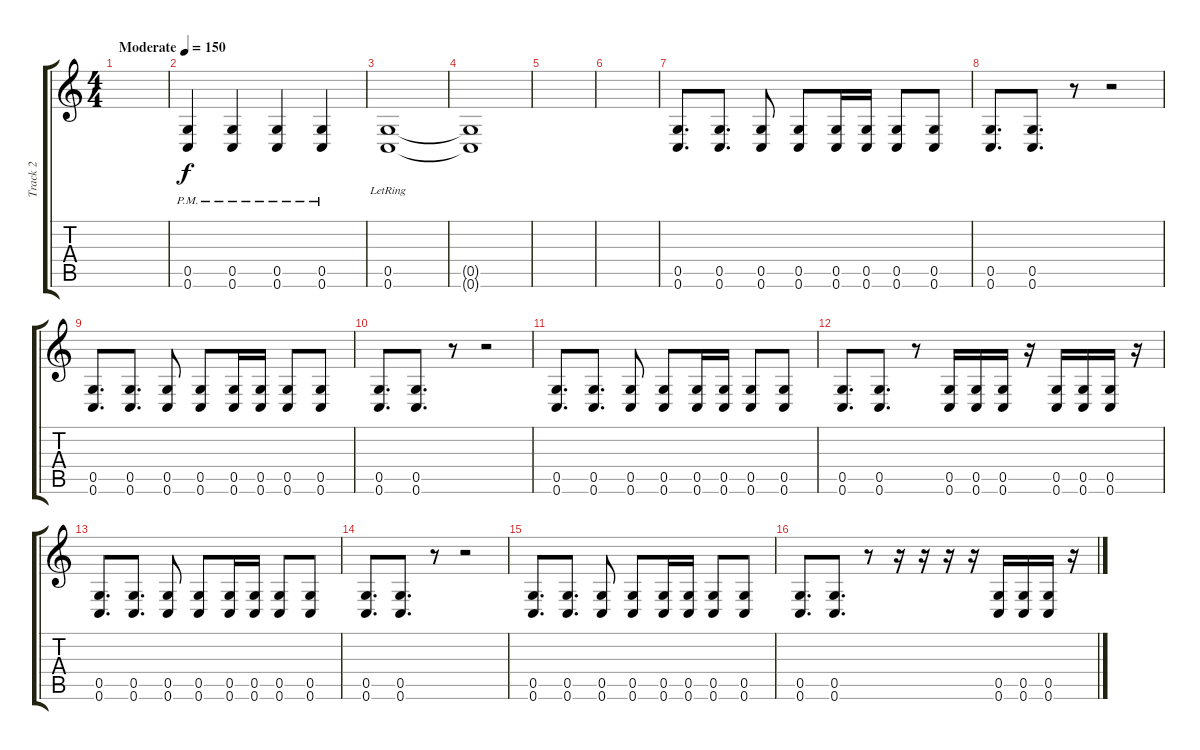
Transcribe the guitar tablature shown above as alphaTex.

\track ("Track 2" "Track 2") {instrument overdrivenguitar}
\staff {score tabs}
\tuning (D4 A3 F3 C3 G2 C2) {hide}
\ts (4 4)
\tempo (150 "Moderate")
\clef g2
\ks c
|
(0.5{pm} 0.6{pm}).4 (0.5{pm} 0.6{pm}).4 (0.5{pm} 0.6{pm}).4 (0.5{pm} 0.6{pm}).4 |
(0.5{lr} 0.6{lr}).1 |
(0.5{t} 0.6{t}).1 |
|
|
(0.5 0.6).8{d} (0.5 0.6).8{d} (0.5 0.6).8 (0.5 0.6).8 (0.5 0.6).16 (0.5 0.6).16 (0.5 0.6).8 (0.5 0.6).8 |
(0.5 0.6).8{d} (0.5 0.6).8{d} r.8 r.2 |
(0.5 0.6).8{d} (0.5 0.6).8{d} (0.5 0.6).8 (0.5 0.6).8 (0.5 0.6).16 (0.5 0.6).16 (0.5 0.6).8 (0.5 0.6).8 |
(0.5 0.6).8{d} (0.5 0.6).8{d} r.8 r.2 |
(0.5 0.6).8{d} (0.5 0.6).8{d} (0.5 0.6).8 (0.5 0.6).8 (0.5 0.6).16 (0.5 0.6).16 (0.5 0.6).8 (0.5 0.6).8 |
(0.5 0.6).8{d} (0.5 0.6).8{d} r.8 (0.5 0.6).16 (0.5 0.6).16 (0.5 0.6).16 r.16 (0.5 0.6).16 (0.5 0.6).16 (0.5 0.6).16 r.16 |
(0.5 0.6).8{d} (0.5 0.6).8{d} (0.5 0.6).8 (0.5 0.6).8 (0.5 0.6).16 (0.5 0.6).16 (0.5 0.6).8 (0.5 0.6).8 |
(0.5 0.6).8{d} (0.5 0.6).8{d} r.8 r.2 |
(0.5 0.6).8{d} (0.5 0.6).8{d} (0.5 0.6).8 (0.5 0.6).8 (0.5 0.6).16 (0.5 0.6).16 (0.5 0.6).8 (0.5 0.6).8 |
(0.5 0.6).8{d} (0.5 0.6).8{d} r.8 r.16 r.16 r.16 r.16 (0.5 0.6).16 (0.5 0.6).16 (0.5 0.6).16 r.16
